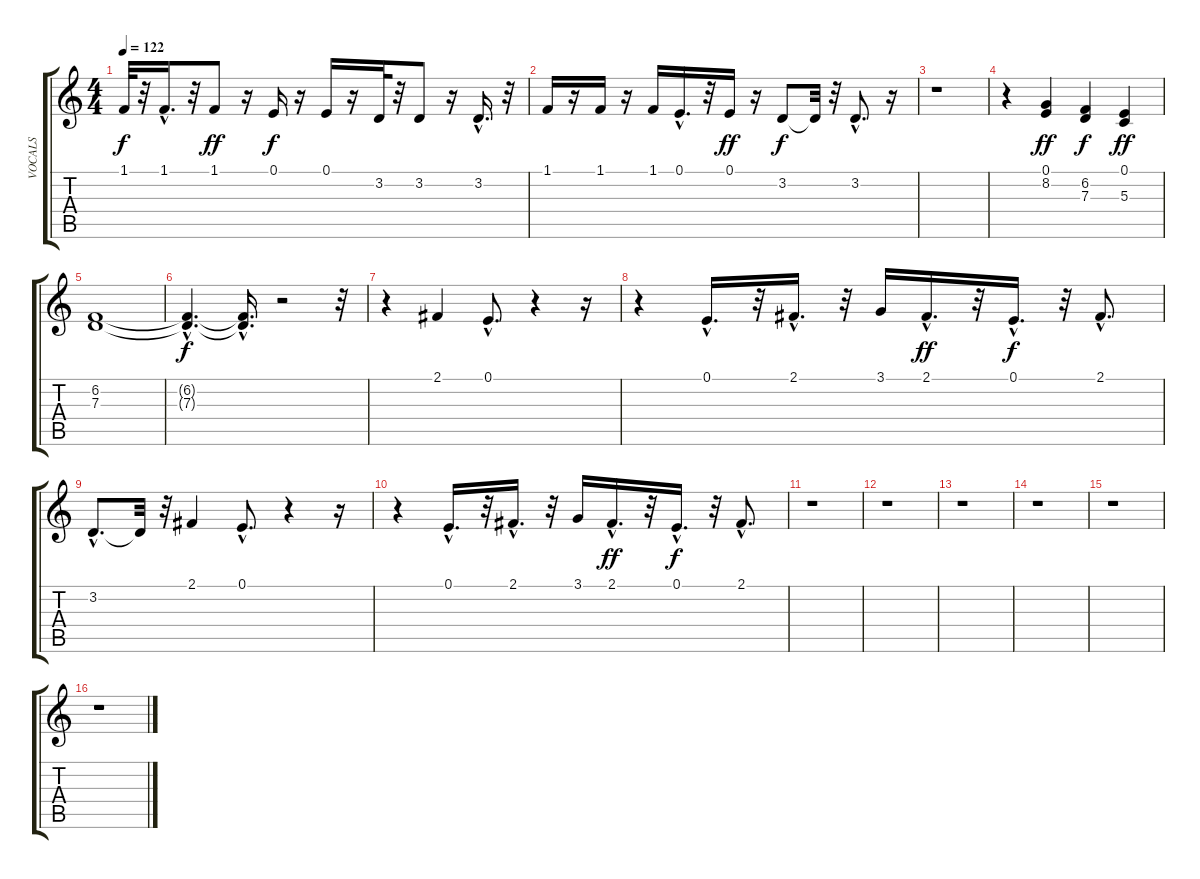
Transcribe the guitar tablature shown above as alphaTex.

\track ("VOCALS" "VOCALS") {instrument synthvoice}
\staff {score tabs}
\tuning (E4 B3 G3 D3 A2 E2) {hide}
\ts (4 4)
\tempo 122
\clef g2
\ks c
1.1.32{dy f} r.32 1.1{hac}.16{d} r.32 1.1.8{dy ff} r.16 0.1.16{dy f} r.16 0.1.16 r.16 3.2.32 r.32 3.2.8 r.16 3.2{hac}.16{d} r.32 |
1.1.16 r.16 1.1.16 r.16 1.1.16 0.1{hac}.16{d} r.32 0.1.16{dy ff} r.16 3.2.8{dy f} 3.2{t}.32 r.32 3.2{hac}.8{d} r.16 |
r.1 |
r.4 (0.1 8.2).4{dy ff} (6.2 7.3).4{dy f} (0.1 5.3).4{dy ff} |
(6.2 7.3).1 |
(6.2{hac t} 7.3{hac t}).4{d dy f} (6.2{hac t} 7.3{hac t}).16{d} r.2 r.32 |
r.4 2.1.4 0.1{hac}.8{d} r.4 r.16 |
r.4 0.1{hac}.16{d} r.32 2.1{hac}.16{d} r.32 3.1.16 2.1{hac}.16{d dy ff} r.32 0.1{hac}.16{d dy f} r.32 2.1{hac}.8{d} |
3.2{hac}.8{d} 3.2{t}.32 r.32 2.1.4 0.1{hac}.8{d} r.4 r.16 |
r.4 0.1{hac}.16{d} r.32 2.1{hac}.16{d} r.32 3.1.16 2.1{hac}.16{d dy ff} r.32 0.1{hac}.16{d dy f} r.32 2.1{hac}.8{d} |
r.1 |
r.1 |
r.1 |
r.1 |
r.1 |
r.1
